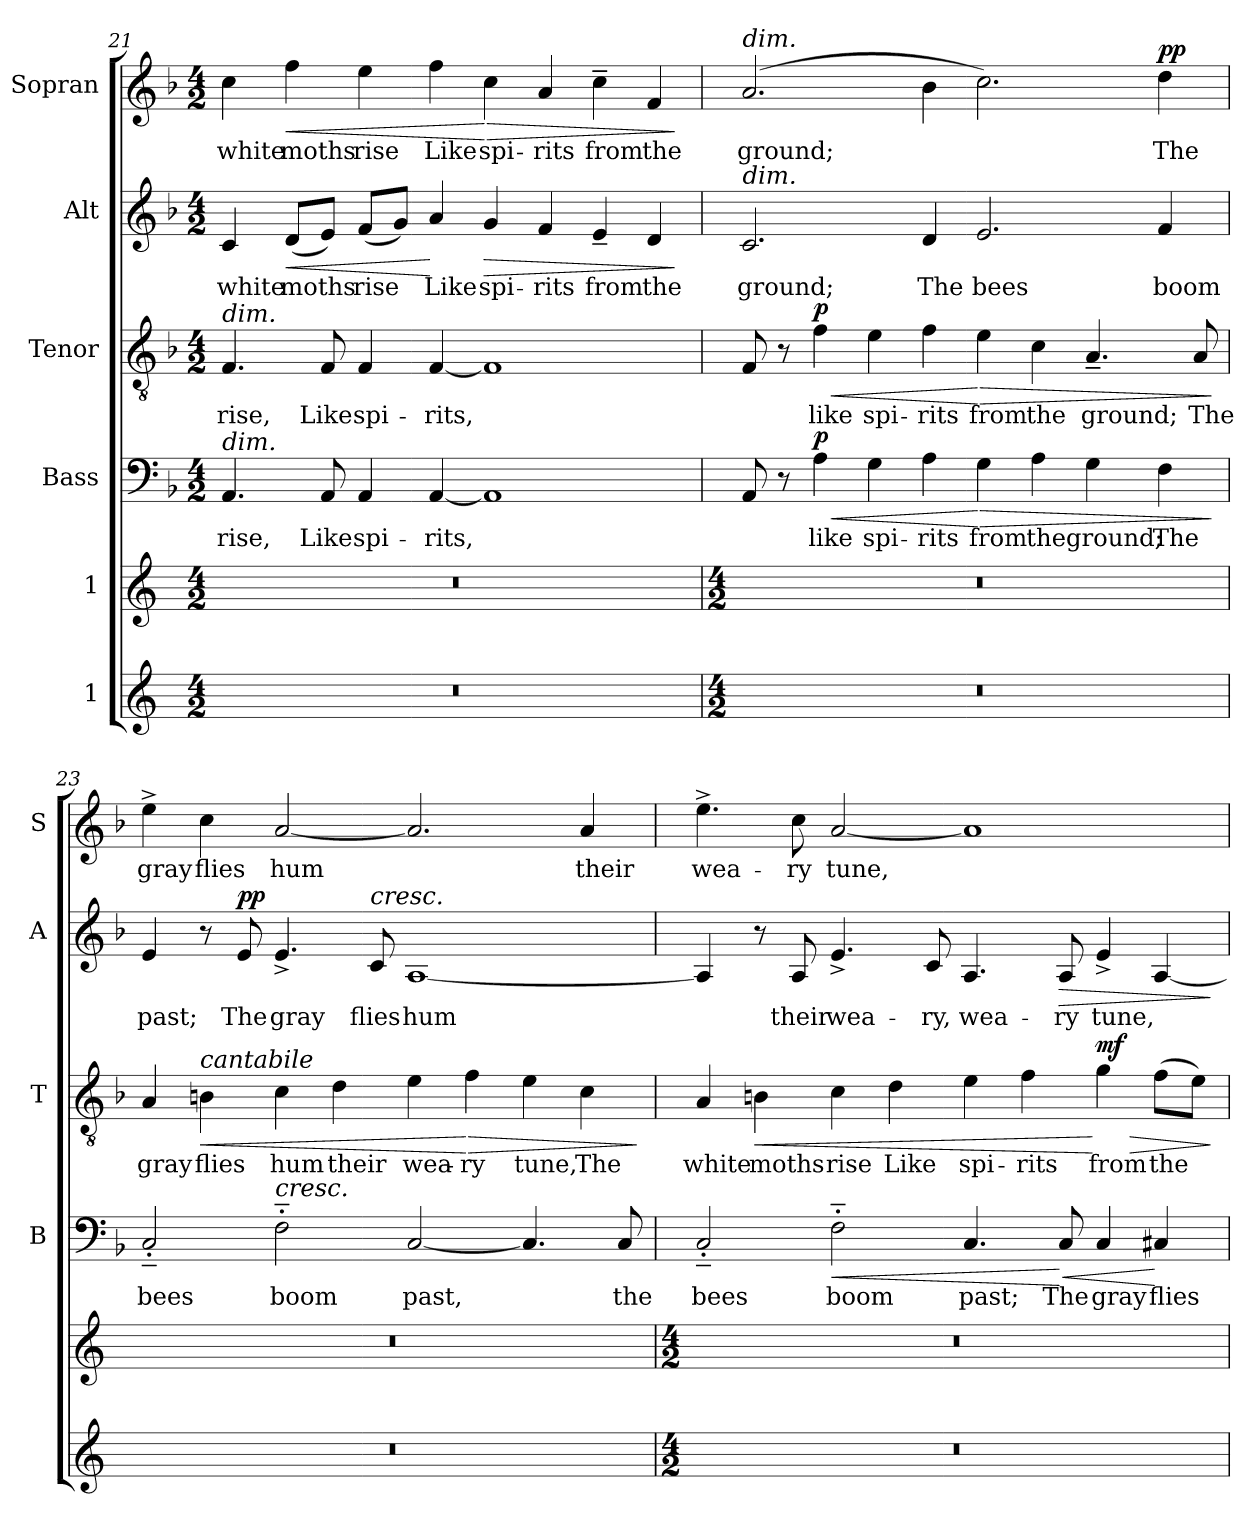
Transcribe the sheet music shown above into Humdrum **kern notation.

**kern	**kern	**kern	**text	**dynam	**kern	**text	**dynam	**kern	**text	**dynam	**kern	**text	**dynam
*part6	*part5	*part4	*part4	*part4	*part3	*part3	*part3	*part2	*part2	*part2	*part1	*part1	*part1
*staff6	*staff5	*staff4	*staff4	*staff4	*staff3	*staff3	*staff3	*staff2	*staff2	*staff2	*staff1	*staff1	*staff1
*I"1	*I"1	*I"Bass	*	*	*I"Tenor	*	*	*I"Alt	*	*	*I"Sopran	*	*
*	*	*I'B	*	*	*I'T	*	*	*I'A	*	*	*I'S	*	*
*clefG2	*clefG2	*clefF4	*	*	*clefGv2	*	*	*clefG2	*	*	*clefG2	*	*
*k[]	*k[]	*k[b-]	*	*	*k[b-]	*	*	*k[b-]	*	*	*k[b-]	*	*
*	*	*F:	*	*	*F:	*	*	*F:	*	*	*F:	*	*
*M4/2	*M4/2	*M4/2	*	*	*M4/2	*	*	*M4/2	*	*	*M4/2	*	*
=21	=21	=21	=21	=21	=21	=21	=21	=21	=21	=21	=21	=21	=21
!	!	!	!	!	!LO:TX:a:i:t=dim.	!	!	!	!	!	!	!	!
!	!	!LO:TX:a:i:t=dim.	!	!	!	!	!	!	!	!	!	!	!
!	!	!	!LO:LY:b	!	!	!LO:LY:b	!	!	!LO:LY:b	!	!	!LO:LY:b	!
0r	0r	4.AA/	rise,	.	4.F/	rise,	.	4c/	white	.	4cc\	white	.
!	!	!	!	!	!	!	!	!	!LO:LY:b	!LO:HP:b	!	!LO:LY:b	!LO:HP:b
.	.	.	.	.	.	.	.	(<8d/L	moths	<	4ff\	moths	<
!	!	!	!LO:LY:b	!	!	!LO:LY:b	!	!	!	!	!	!	!
.	.	8AA/	Like	.	8F/	Like	.	8e/J)	.	.	.	.	.
!	!	!	!LO:LY:b	!	!	!LO:LY:b	!	!	!LO:LY:b	!	!	!LO:LY:b	!
.	.	4AA/	spi-	.	4F/	spi-	.	(<8f/L	rise	.	4ee\	rise	.
.	.	.	.	.	.	.	.	8g/J)	.	.	.	.	.
!	!	!	!LO:LY:b	!	!	!LO:LY:b	!	!	!LO:LY:b	!	!	!LO:LY:b	!
.	.	[4AA/	-rits,	.	[4F/	-rits,	.	4a/	Like	[	4ff\	Like	.
!	!	!	!	!	!	!	!	!	!LO:LY:b	!LO:HP:b	!	!LO:LY:b	!LO:HP:n=1:b
.	.	1AA]	.	.	1F]	.	.	4g/	spi-	>	4cc\	spi-	[ >
!	!	!	!	!	!	!	!	!	!LO:LY:b	!	!	!LO:LY:b	!
.	.	.	.	.	.	.	.	4f/	-rits	.	4a/	-rits	.
!	!	!	!	!	!	!	!	!	!LO:LY:b	!	!	!LO:LY:b	!
.	.	.	.	.	.	.	.	4e~/	from	.	4cc~\	from	.
!	!	!	!	!	!	!	!	!	!LO:LY:b	!	!	!LO:LY:b	!
.	.	.	.	.	.	.	.	4d/	the	.	4f/	the	.
.	.	.	.	.	.	.	.	.	.	]	.	.	]
!!LO:LB:g=z
=22	=22	=22	=22	=22	=22	=22	=22	=22	=22	=22	=22	=22	=22
*M4/2	*M4/2	*	*	*	*	*	*	*	*	*	*	*	*
!	!	!	!	!	!	!	!	!	!	!	!LO:TX:a:i:t=dim.	!	!
!	!	!	!	!	!	!	!	!LO:TX:a:i:t=dim.	!	!	!	!	!
!	!	!	!	!	!	!	!	!	!LO:LY:b	!	!	!LO:LY:b	!
0r	0r	8AA/	.	.	8F/	.	.	2.c/	ground;	.	(>2.a/	ground;	.
.	.	8r	.	.	8r	.	.	.	.	.	.	.	.
!	!	!	!LO:LY:b	!LO:HP:b	!	!LO:LY:b	!LO:HP:b	!	!	!	!	!	!
!	!	!	!	!LO:DY:n=1:b	!	!	!LO:DY:n=1:b	!	!	!	!	!	!
.	.	4A\	like	< p	4f\	like	< p	.	.	.	.	.	.
!	!	!	!LO:LY:b	!	!	!LO:LY:b	!	!	!	!	!	!	!
.	.	4G\	spi-	.	4e\	spi-	.	.	.	.	.	.	.
!	!	!	!LO:LY:b	!	!	!LO:LY:b	!	!	!LO:LY:b	!	!	!	!
.	.	4A\	-rits	.	4f\	-rits	.	4d/	The	.	4b-\	.	.
!	!	!	!LO:LY:b	!LO:HP:n=1:b	!	!LO:LY:b	!LO:HP:n=1:b	!	!LO:LY:b	!	!	!	!
.	.	4G\	from	[ >	4e\	from	[ >	2.e/	bees	.	2.cc\)	.	.
!	!	!	!LO:LY:b	!	!	!LO:LY:b	!	!	!	!	!	!	!
.	.	4A\	the	.	4c\	the	.	.	.	.	.	.	.
!	!	!	!LO:LY:b	!	!	!LO:LY:b	!	!	!	!	!	!	!
.	.	4G\	ground;	.	4.A~/	ground;	.	.	.	.	.	.	.
!	!	!	!LO:LY:b	!	!	!	!	!	!LO:LY:b	!	!	!LO:LY:b	!LO:DY:b
.	.	4F\	The	.	.	.	.	4f/	boom	.	4dd\	The	pp
!	!	!	!	!	!	!LO:LY:b	!	!	!	!	!	!	!
.	.	.	.	.	8A/	The	.	.	.	.	.	.	.
.	.	.	.	]	.	.	]	.	.	.	.	.	.
=23	=23	=23	=23	=23	=23	=23	=23	=23	=23	=23	=23	=23	=23
!	!	!	!LO:LY:b	!	!	!LO:LY:b	!	!	!LO:LY:b	!	!	!LO:LY:b	!
0r	0r	2C'~/	bees	.	4A/	gray	.	4e/	past;	.	4ee^\	gray	.
!	!	!	!	!	!LO:TX:a:i:t=cantabile	!	!	!	!	!	!	!	!
!	!	!	!	!	!	!LO:LY:b	!LO:HP:b	!	!	!	!	!LO:LY:b	!
.	.	.	.	.	4Bn\	flies	<	8r	.	.	4cc\	flies	.
!	!	!	!	!	!	!	!	!	!LO:LY:b	!LO:DY:b	!	!	!
.	.	.	.	.	.	.	.	8e/	The	pp	.	.	.
!	!	!LO:TX:a:i:t=cresc.	!	!	!	!	!	!	!	!	!	!	!
!	!	!	!LO:LY:b	!	!	!LO:LY:b	!	!	!LO:LY:b	!	!	!LO:LY:b	!
.	.	2F'~\	boom	.	4c\	hum	.	4.e^/	gray	.	[2a/	hum	.
!	!	!	!	!	!	!LO:LY:b	!	!	!	!	!	!	!
.	.	.	.	.	4d\	their	.	.	.	.	.	.	.
!	!	!	!	!	!	!	!	!LO:TX:a:i:t=cresc.	!	!	!	!	!
!	!	!	!	!	!	!	!	!	!LO:LY:b	!	!	!	!
.	.	.	.	.	.	.	.	8c/	flies	.	.	.	.
!	!	!	!LO:LY:b	!	!	!LO:LY:b	!	!	!LO:LY:b	!	!	!	!
.	.	[2C/	past,	.	4e\	wea-	.	[1A	hum	.	2.a/]	.	.
!	!	!	!	!	!	!LO:LY:b	!LO:HP:n=1:b	!	!	!	!	!	!
.	.	.	.	.	4f\	-ry	[ >	.	.	.	.	.	.
!	!	!	!	!	!	!LO:LY:b	!	!	!	!	!	!	!
.	.	4.C/]	.	.	4e\	tune,	.	.	.	.	.	.	.
!	!	!	!	!	!	!LO:LY:b	!	!	!	!	!	!LO:LY:b	!
.	.	.	.	.	4c\	The	.	.	.	.	4a/	their	.
!	!	!	!LO:LY:b	!	!	!	!	!	!	!	!	!	!
.	.	8C/	the	.	.	.	.	.	.	.	.	.	.
.	.	.	.	.	.	.	]	.	.	.	.	.	.
!!LO:PB:g=z
=24	=24	=24	=24	=24	=24	=24	=24	=24	=24	=24	=24	=24	=24
*M4/2	*M4/2	*	*	*	*	*	*	*	*	*	*	*	*
!	!	!	!LO:LY:b	!	!	!LO:LY:b	!	!	!	!	!	!LO:LY:b	!
0r	0r	2C'~/	bees	.	4A/	white	.	4A/]	.	.	4.ee^\	wea-	.
!	!	!	!	!	!	!LO:LY:b	!LO:HP:b	!	!	!	!	!	!
.	.	.	.	.	4Bn\	moths	<	8r	.	.	.	.	.
!	!	!	!	!	!	!	!	!	!LO:LY:b	!	!	!LO:LY:b	!
.	.	.	.	.	.	.	.	8A/	their	.	8cc\	-ry	.
!	!	!	!LO:LY:b	!LO:HP:b	!	!LO:LY:b	!	!	!LO:LY:b	!	!	!LO:LY:b	!
.	.	2F'~\	boom	<	4c\	rise	.	4.e^/	wea-	.	[2a/	tune,	.
!	!	!	!	!	!	!LO:LY:b	!	!	!	!	!	!	!
.	.	.	.	.	4d\	Like	.	.	.	.	.	.	.
!	!	!	!	!	!	!	!	!	!LO:LY:b	!	!	!	!
.	.	.	.	.	.	.	.	8c/	-ry,	.	.	.	.
!	!	!	!LO:LY:b	!	!	!LO:LY:b	!	!	!LO:LY:b	!	!	!	!
.	.	4.C/	past;	.	4e\	spi-	.	4.A/	wea-	.	1a]	.	.
!	!	!	!	!	!	!LO:LY:b	!	!	!	!	!	!	!
.	.	.	.	.	4f\	-rits	.	.	.	.	.	.	.
!	!	!	!LO:LY:b	!LO:HP:n=1:b	!	!	!	!	!LO:LY:b	!LO:HP:b	!	!	!
.	.	8C/	The	[ <	.	.	.	8A/	-ry	>	.	.	.
!	!	!	!LO:LY:b	!	!	!LO:LY:b	!LO:HP:n=1:b	!	!LO:LY:b	!	!	!	!
!	!	!	!	!	!	!	!LO:DY:n=1:b	!	!	!	!	!	!
.	.	4C/	gray	.	4g\	from	[ > mf	4e^/	tune,	.	.	.	.
!	!	!	!LO:LY:b	!	!	!LO:LY:b	!	!	!	!	!	!	!
.	.	4C#X/	flies	[	(>8f\L	the	.	[4A/	.	.	.	.	.
.	.	.	.	.	8e\J)	.	.	.	.	.	.	.	.
.	.	.	.	.	.	.	]	.	.	]	.	.	.
=	=	=	=	=	=	=	=	=	=	=	=	=	=
*-	*-	*-	*-	*-	*-	*-	*-	*-	*-	*-	*-	*-	*-
